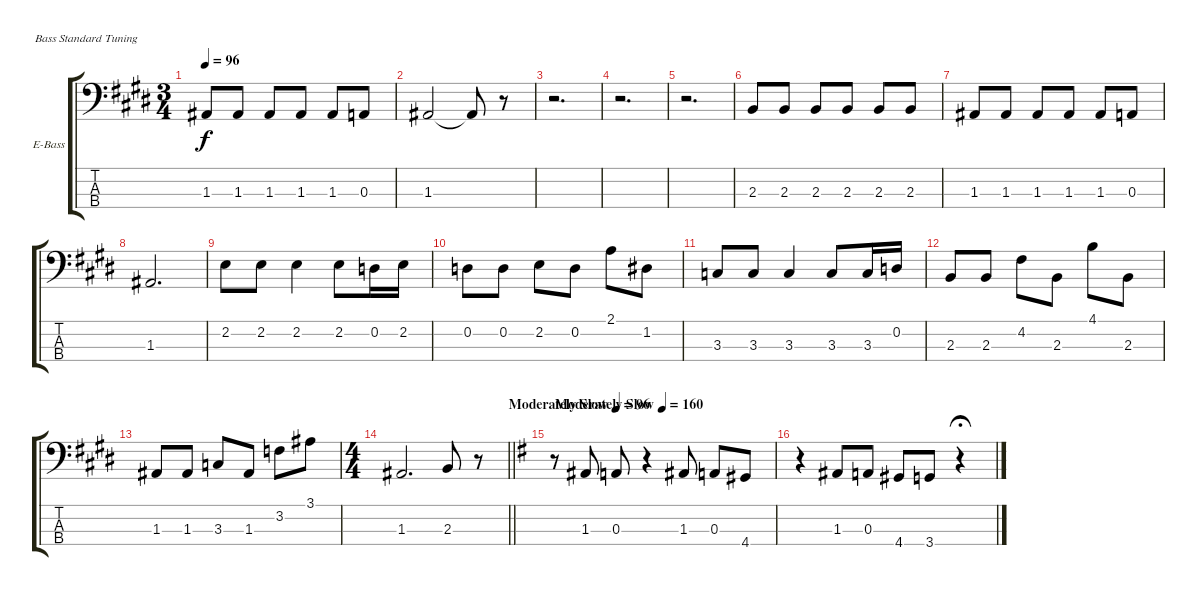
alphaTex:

\bracketExtendMode groupsimilarinstruments
\firstSystemTrackNameOrientation horizontal
\otherSystemsTrackNameOrientation horizontal
\track ("Bass" "E-Bass") {instrument electricbasspick}
\staff {score tabs}
\tuning (G2 D2 A1 E1)
\ts (3 4)
\tempo 96
\clef f4
\scale
1.07818
\ks e
1.3.8{dy f} 1.3.8 1.3.8 1.3.8 1.3.8 0.3.8 |
\scale
0.921816 1.3.2 1.3{t}.8 r.8 |
\scale
1.07818 r.2{d} |
\scale
0.921816 r.2{d} |
\scale
1.07818 r.2{d} |
\scale
0.921816 2.3.8 2.3.8 2.3.8 2.3.8 2.3.8 2.3.8 |
\scale
1.07818 1.3.8 1.3.8 1.3.8 1.3.8 1.3.8 0.3.8 |
\scale
0.921816 1.3.2{d} |
\scale
1.07818 2.2.8 2.2.8 2.2.4 2.2.8 0.2.16 2.2.16 |
\scale
0.921816 0.2.8 0.2.8 2.2.8 0.2.8 2.1.8 1.2.8 |
\scale
1.07818 3.3.8 3.3.8 3.3.4 3.3.8 3.3.16 0.2.16 |
\scale
0.921816 2.3.8 2.3.8 4.2.8 2.3.8 4.1.8 2.3.8 |
\scale
1.07818 1.3.8 1.3.8 3.3.8 1.3.8 3.2.8 3.1.8 |
\ts (4 4)
\tempo (96 "Moderately Slow" 1)
\scale
0.921816
\barLineRight lightlight
1.3.2{d} 2.3.8 r.8 |
\tempo (160 "Moderately Slow")
\scale
1.07818
\ks g
r.8 1.3.8 0.3.8 r.4 1.3.8 0.3.8 4.4.8 |
\scale
0.921816 r.4 1.3.8 0.3.8 4.4.8 3.4.8 r.4{fermata (medium 1)}
